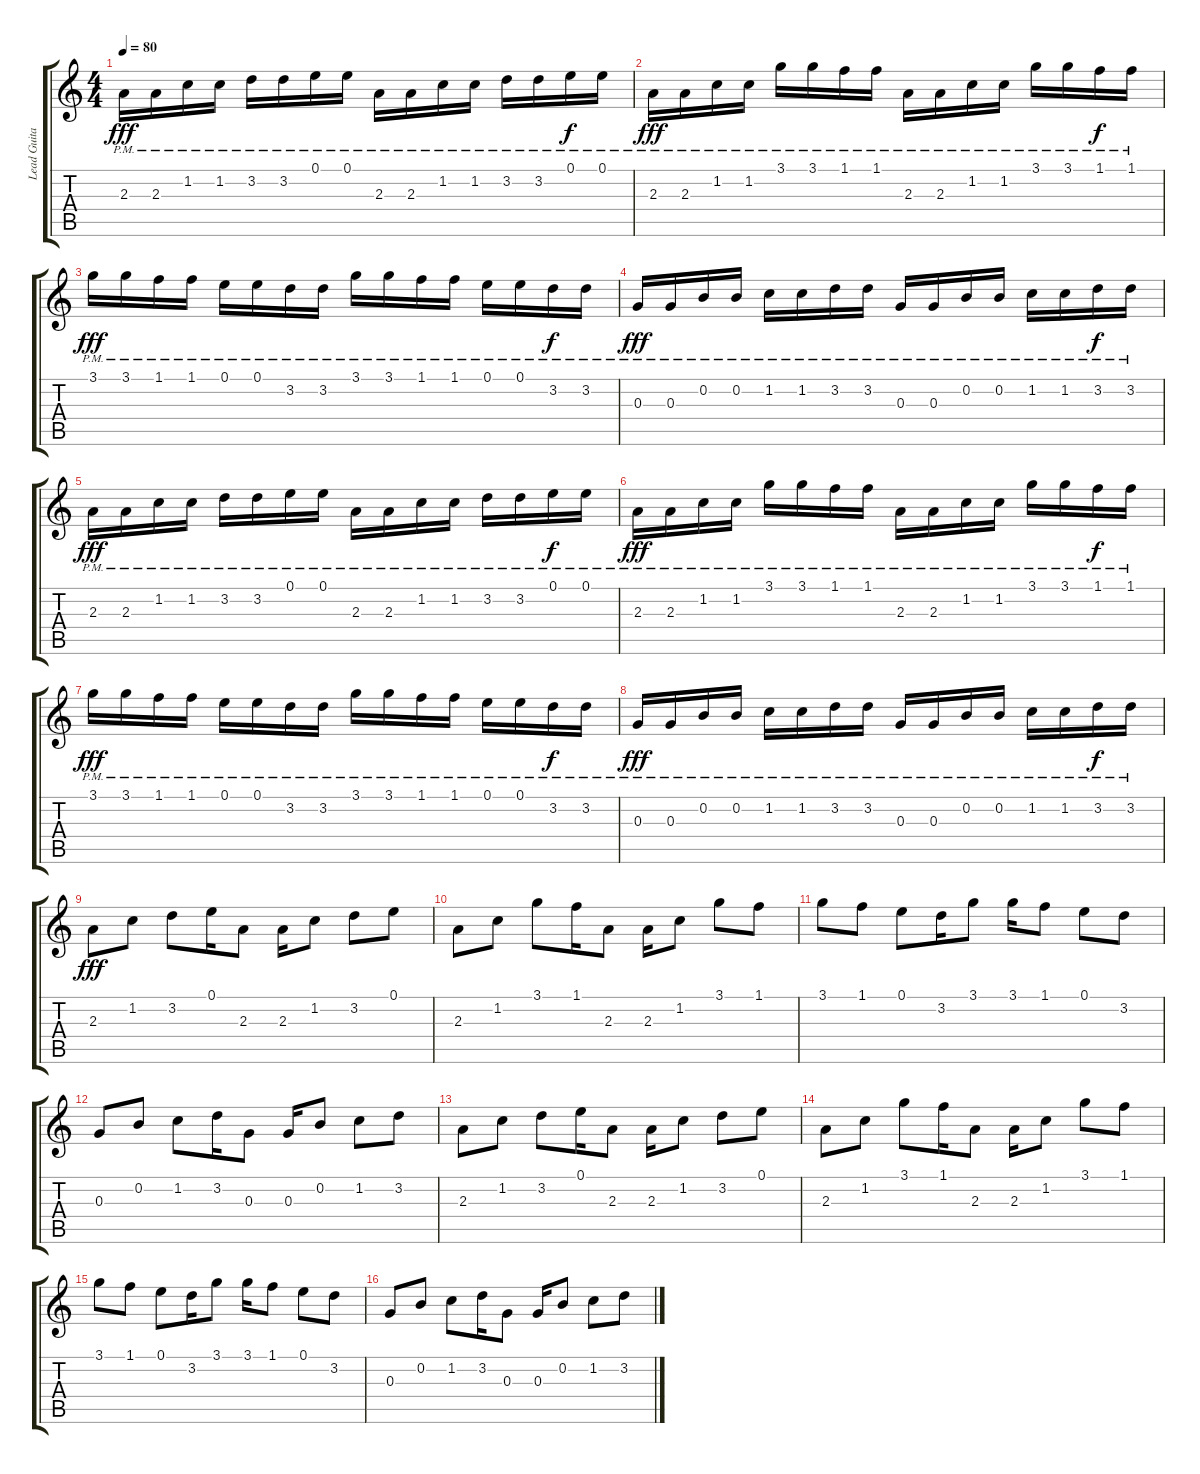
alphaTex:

\track ("Lead Guitar" "Lead Guita") {instrument distortionguitar}
\staff {score tabs}
\tuning (E4 B3 G3 D3 A2 E2) {hide}
\ts (4 4)
\tempo 80
\clef g2
\ks c
2.3{pm}.16{dy fff volume 11 instrument distortionguitar} 2.3{pm}.16 1.2{pm}.16 1.2{pm}.16 3.2{pm}.16 3.2{pm}.16 0.1{pm}.16 0.1{pm}.16 2.3{pm}.16 2.3{pm}.16 1.2{pm}.16 1.2{pm}.16 3.2{pm}.16 3.2{pm}.16 0.1{pm}.16{dy f} 0.1{pm}.16 |
2.3{pm}.16{dy fff} 2.3{pm}.16 1.2{pm}.16 1.2{pm}.16 3.1{pm}.16 3.1{pm}.16 1.1{pm}.16 1.1{pm}.16 2.3{pm}.16 2.3{pm}.16 1.2{pm}.16 1.2{pm}.16 3.1{pm}.16 3.1{pm}.16 1.1{pm}.16{dy f} 1.1{pm}.16 |
3.1{pm}.16{dy fff} 3.1{pm}.16 1.1{pm}.16 1.1{pm}.16 0.1{pm}.16 0.1{pm}.16 3.2{pm}.16 3.2{pm}.16 3.1{pm}.16 3.1{pm}.16 1.1{pm}.16 1.1{pm}.16 0.1{pm}.16 0.1{pm}.16 3.2{pm}.16{dy f} 3.2{pm}.16 |
0.3{pm}.16{dy fff} 0.3{pm}.16 0.2{pm}.16 0.2{pm}.16 1.2{pm}.16 1.2{pm}.16 3.2{pm}.16 3.2{pm}.16 0.3{pm}.16 0.3{pm}.16 0.2{pm}.16 0.2{pm}.16 1.2{pm}.16 1.2{pm}.16 3.2{pm}.16{dy f} 3.2{pm}.16 |
2.3{pm}.16{dy fff} 2.3{pm}.16 1.2{pm}.16 1.2{pm}.16 3.2{pm}.16 3.2{pm}.16 0.1{pm}.16 0.1{pm}.16 2.3{pm}.16 2.3{pm}.16 1.2{pm}.16 1.2{pm}.16 3.2{pm}.16 3.2{pm}.16 0.1{pm}.16{dy f} 0.1{pm}.16 |
2.3{pm}.16{dy fff} 2.3{pm}.16 1.2{pm}.16 1.2{pm}.16 3.1{pm}.16 3.1{pm}.16 1.1{pm}.16 1.1{pm}.16 2.3{pm}.16 2.3{pm}.16 1.2{pm}.16 1.2{pm}.16 3.1{pm}.16 3.1{pm}.16 1.1{pm}.16{dy f} 1.1{pm}.16 |
3.1{pm}.16{dy fff} 3.1{pm}.16 1.1{pm}.16 1.1{pm}.16 0.1{pm}.16 0.1{pm}.16 3.2{pm}.16 3.2{pm}.16 3.1{pm}.16 3.1{pm}.16 1.1{pm}.16 1.1{pm}.16 0.1{pm}.16 0.1{pm}.16 3.2{pm}.16{dy f} 3.2{pm}.16 |
0.3{pm}.16{dy fff} 0.3{pm}.16 0.2{pm}.16 0.2{pm}.16 1.2{pm}.16 1.2{pm}.16 3.2{pm}.16 3.2{pm}.16 0.3{pm}.16 0.3{pm}.16 0.2{pm}.16 0.2{pm}.16 1.2{pm}.16 1.2{pm}.16 3.2{pm}.16{dy f} 3.2{pm}.16 |
2.3.8{dy fff volume 16 instrument distortionguitar} 1.2.8 3.2.8 0.1.16 2.3.8 2.3.16 1.2.8 3.2.8 0.1.8 |
2.3.8 1.2.8 3.1.8 1.1.16 2.3.8 2.3.16 1.2.8 3.1.8 1.1.8 |
3.1.8 1.1.8 0.1.8 3.2.16 3.1.8 3.1.16 1.1.8 0.1.8 3.2.8 |
0.3.8 0.2.8 1.2.8 3.2.16 0.3.8 0.3.16 0.2.8 1.2.8 3.2.8 |
2.3.8 1.2.8 3.2.8 0.1.16 2.3.8 2.3.16 1.2.8 3.2.8 0.1.8 |
2.3.8 1.2.8 3.1.8 1.1.16 2.3.8 2.3.16 1.2.8 3.1.8 1.1.8 |
3.1.8 1.1.8 0.1.8 3.2.16 3.1.8 3.1.16 1.1.8 0.1.8 3.2.8 |
0.3.8 0.2.8 1.2.8 3.2.16 0.3.8 0.3.16 0.2.8 1.2.8 3.2.8
